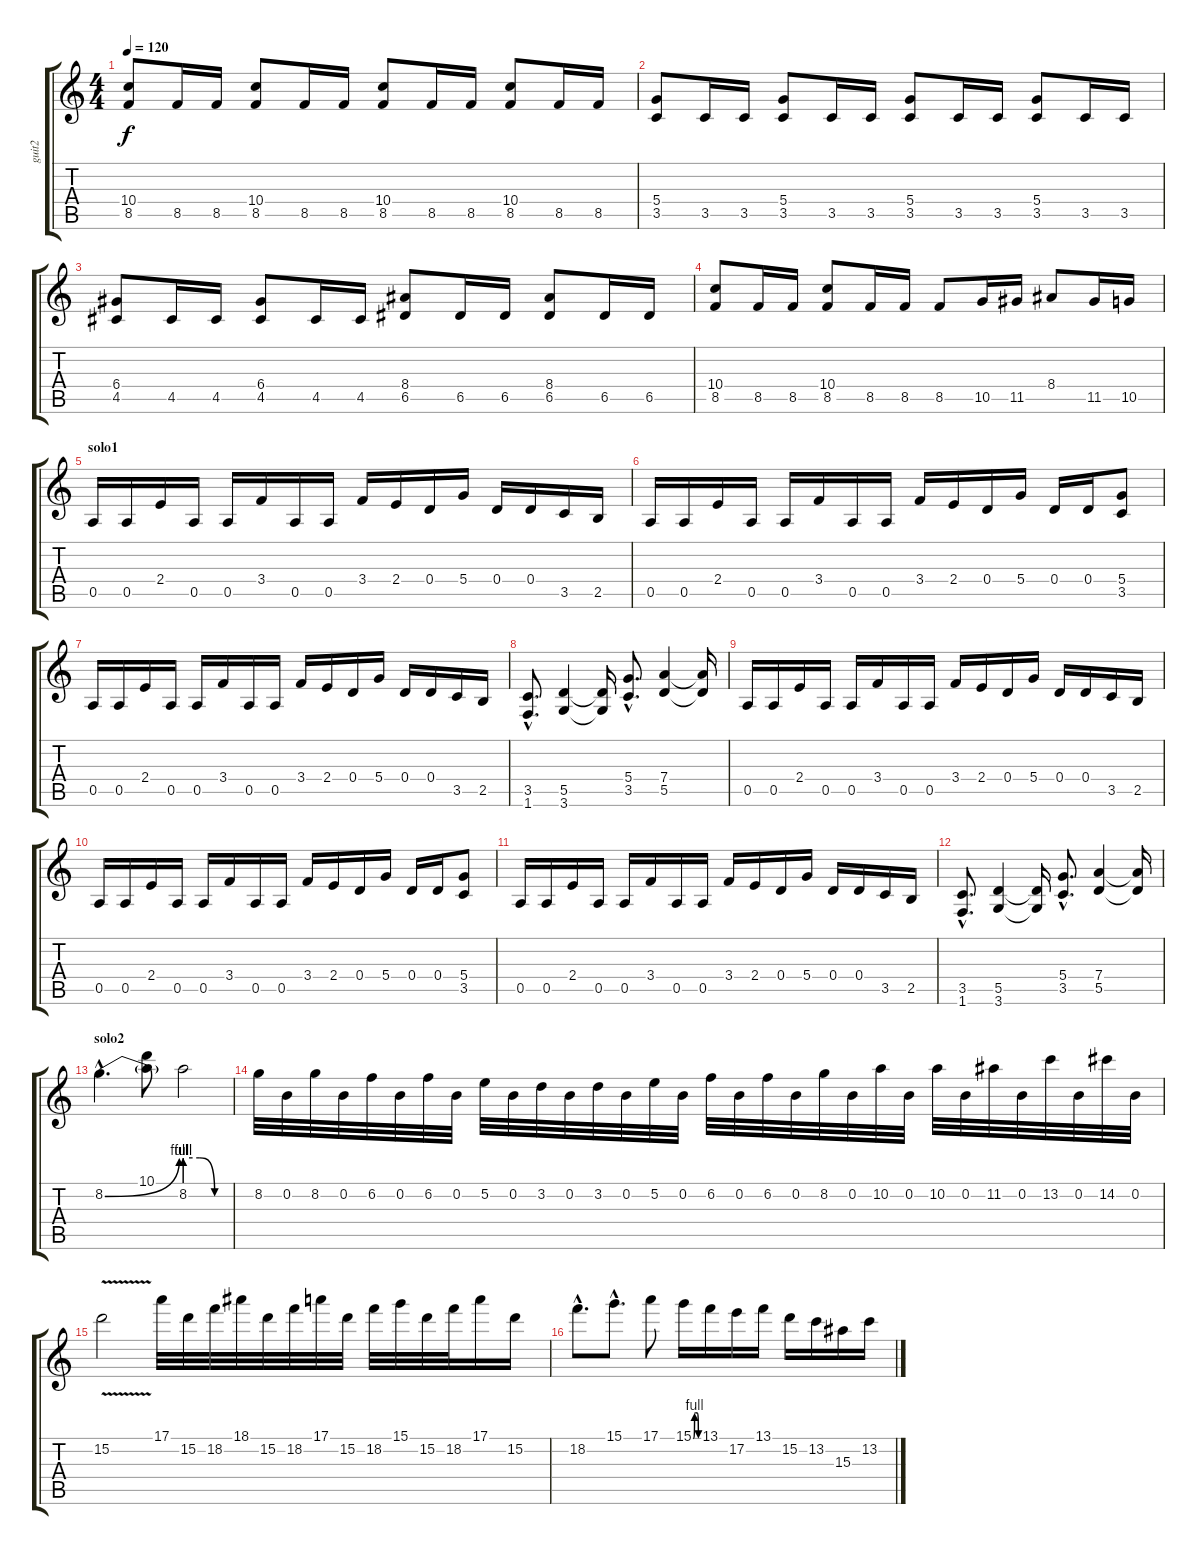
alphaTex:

\track ("guit2" "guit2") {instrument distortionguitar}
\staff {score tabs}
\tuning (E4 B3 G3 D3 A2 E2) {hide}
\ts (4 4)
\tempo 120
\clef g2
\ks c
(10.4 8.5).8{dy f} 8.5.16 8.5.16 (10.4 8.5).8 8.5.16 8.5.16 (10.4 8.5).8 8.5.16 8.5.16 (10.4 8.5).8 8.5.16 8.5.16 |
(5.4 3.5).8 3.5.16 3.5.16 (5.4 3.5).8 3.5.16 3.5.16 (5.4 3.5).8 3.5.16 3.5.16 (5.4 3.5).8 3.5.16 3.5.16 |
(6.4 4.5).8 4.5.16 4.5.16 (6.4 4.5).8 4.5.16 4.5.16 (8.4 6.5).8 6.5.16 6.5.16 (8.4 6.5).8 6.5.16 6.5.16 |
(10.4 8.5).8 8.5.16 8.5.16 (10.4 8.5).8 8.5.16 8.5.16 8.5.8 10.5.16 11.5.16 8.4.8 11.5.16 10.5.16 |
\section ("" "solo1")
0.5.16 0.5.16 2.4.16 0.5.16 0.5.16 3.4.16 0.5.16 0.5.16 3.4.16 2.4.16 0.4.16 5.4.16 0.4.16 0.4.16 3.5.16 2.5.16 |
0.5.16 0.5.16 2.4.16 0.5.16 0.5.16 3.4.16 0.5.16 0.5.16 3.4.16 2.4.16 0.4.16 5.4.16 0.4.16 0.4.16 (5.4 3.5).8 |
0.5.16 0.5.16 2.4.16 0.5.16 0.5.16 3.4.16 0.5.16 0.5.16 3.4.16 2.4.16 0.4.16 5.4.16 0.4.16 0.4.16 3.5.16 2.5.16 |
(3.5{hac} 1.6{hac}).8{d} (5.5 3.6).4 (5.5{t} 3.6{t}).16 (5.4{hac} 3.5{hac}).8{d} (7.4 5.5).4 (7.4{t} 5.5{t}).16 |
0.5.16 0.5.16 2.4.16 0.5.16 0.5.16 3.4.16 0.5.16 0.5.16 3.4.16 2.4.16 0.4.16 5.4.16 0.4.16 0.4.16 3.5.16 2.5.16 |
0.5.16 0.5.16 2.4.16 0.5.16 0.5.16 3.4.16 0.5.16 0.5.16 3.4.16 2.4.16 0.4.16 5.4.16 0.4.16 0.4.16 (5.4 3.5).8 |
0.5.16 0.5.16 2.4.16 0.5.16 0.5.16 3.4.16 0.5.16 0.5.16 3.4.16 2.4.16 0.4.16 5.4.16 0.4.16 0.4.16 3.5.16 2.5.16 |
(3.5{hac} 1.6{hac}).8{d} (5.5 3.6).4 (5.5{t} 3.6{t}).16 (5.4{hac} 3.5{hac}).8{d} (7.4 5.5).4 (7.4{t} 5.5{t}).16 |
\section ("" "solo2")
8.2{be (bend 0 0 60 4) hac}.4{d} (10.1 8.2{t}).8 8.2{be (custom 0 4 20 4 40 0 60 0)}.2 |
8.2.32 0.2.32 8.2.32 0.2.32 6.2.32 0.2.32 6.2.32 0.2.32 5.2.32 0.2.32 3.2.32 0.2.32 3.2.32 0.2.32 5.2.32 0.2.32 6.2.32 0.2.32 6.2.32 0.2.32 8.2.32 0.2.32 10.2.32 0.2.32 10.2.32 0.2.32 11.2.32 0.2.32 13.2.32 0.2.32 14.2.32 0.2.32 |
15.2{v}.2 17.1.32 15.2.32 18.2.32 18.1.32 15.2.32 18.2.32 17.1.32 15.2.32 18.2.32 15.1.32 15.2.32 18.2.32 17.1.16 15.2.16 |
18.2{hac}.8{d} 15.1{hac}.8{d} 17.1.8 15.1{be (custom 0 0 15 4 30 4 45 4 60 0)}.16 13.1.16 17.2.16 13.1.16 15.2.16 13.2.16 15.3.16 13.2.16
